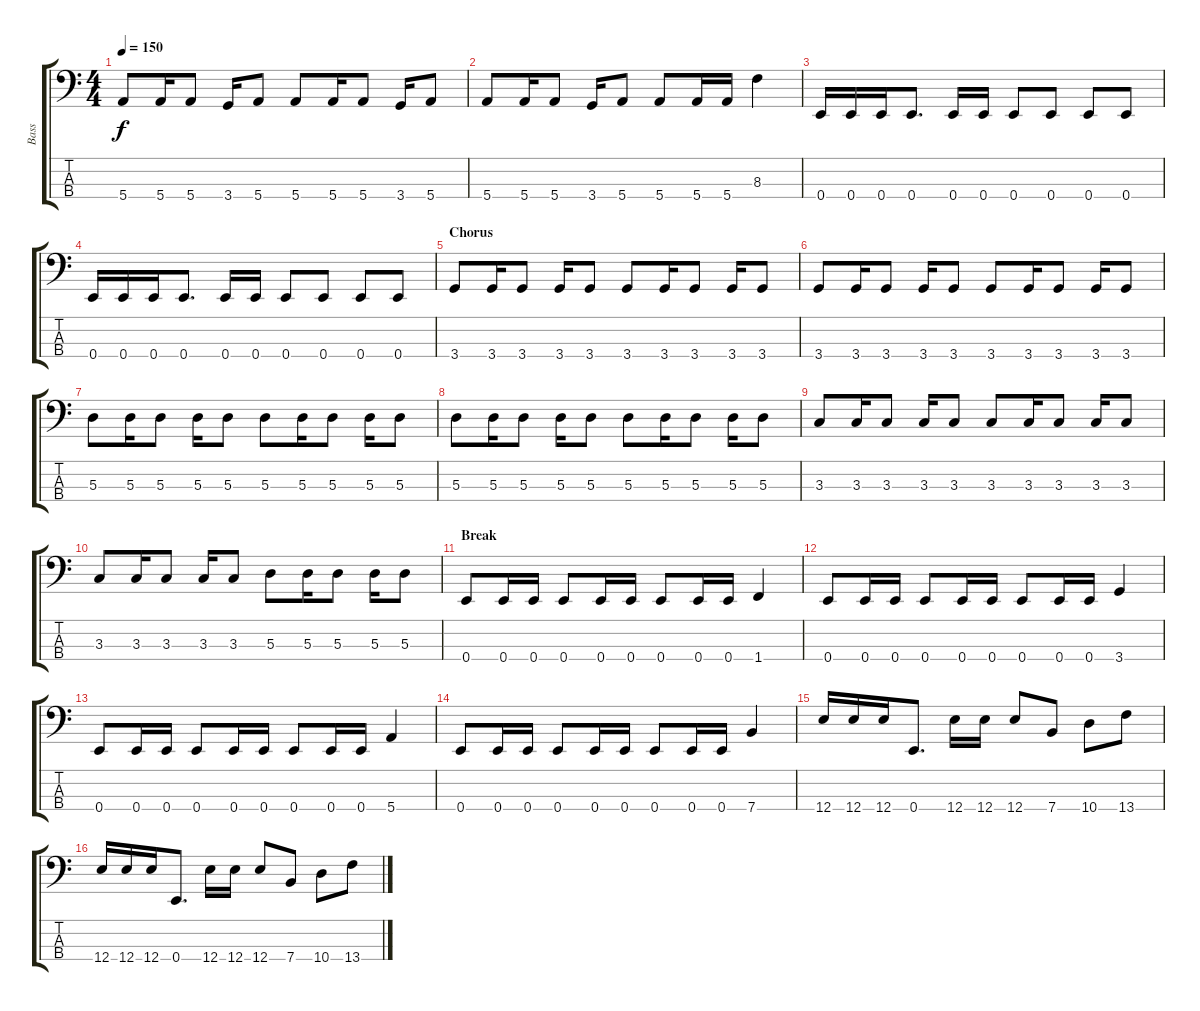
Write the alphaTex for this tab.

\track ("Bass" "Bass") {instrument electricbasspick}
\staff {score tabs}
\tuning (G2 D2 A1 E1) {hide}
\ts (4 4)
\tempo 150
\clef f4
\ks c
5.4.8{dy f} 5.4.16 5.4.8 3.4.16 5.4.8 5.4.8 5.4.16 5.4.8 3.4.16 5.4.8 |
5.4.8 5.4.16 5.4.8 3.4.16 5.4.8 5.4.8 5.4.16 5.4.16 8.3.4 |
0.4.16 0.4.16 0.4.16 0.4.8{d} 0.4.16 0.4.16 0.4.8 0.4.8 0.4.8 0.4.8 |
0.4.16 0.4.16 0.4.16 0.4.8{d} 0.4.16 0.4.16 0.4.8 0.4.8 0.4.8 0.4.8 |
\section ("" "Chorus")
3.4.8 3.4.16 3.4.8 3.4.16 3.4.8 3.4.8 3.4.16 3.4.8 3.4.16 3.4.8 |
3.4.8 3.4.16 3.4.8 3.4.16 3.4.8 3.4.8 3.4.16 3.4.8 3.4.16 3.4.8 |
5.3.8 5.3.16 5.3.8 5.3.16 5.3.8 5.3.8 5.3.16 5.3.8 5.3.16 5.3.8 |
5.3.8 5.3.16 5.3.8 5.3.16 5.3.8 5.3.8 5.3.16 5.3.8 5.3.16 5.3.8 |
3.3.8 3.3.16 3.3.8 3.3.16 3.3.8 3.3.8 3.3.16 3.3.8 3.3.16 3.3.8 |
3.3.8 3.3.16 3.3.8 3.3.16 3.3.8 5.3.8 5.3.16 5.3.8 5.3.16 5.3.8 |
\section ("" "Break")
0.4.8 0.4.16 0.4.16 0.4.8 0.4.16 0.4.16 0.4.8 0.4.16 0.4.16 1.4.4 |
0.4.8 0.4.16 0.4.16 0.4.8 0.4.16 0.4.16 0.4.8 0.4.16 0.4.16 3.4.4 |
0.4.8 0.4.16 0.4.16 0.4.8 0.4.16 0.4.16 0.4.8 0.4.16 0.4.16 5.4.4 |
0.4.8 0.4.16 0.4.16 0.4.8 0.4.16 0.4.16 0.4.8 0.4.16 0.4.16 7.4.4 |
12.4.16 12.4.16 12.4.16 0.4.8{d} 12.4.16 12.4.16 12.4.8 7.4.8 10.4.8 13.4.8 |
12.4.16 12.4.16 12.4.16 0.4.8{d} 12.4.16 12.4.16 12.4.8 7.4.8 10.4.8 13.4.8
